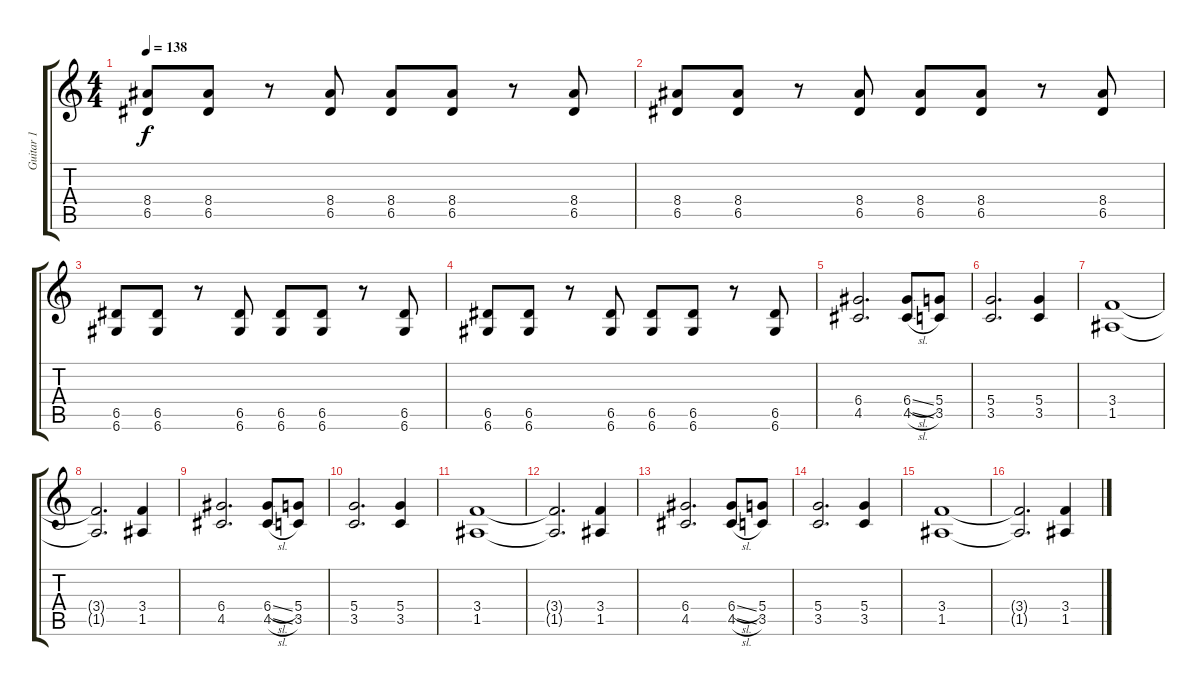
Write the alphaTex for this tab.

\track ("Guitar 1" "Guitar 1") {instrument distortionguitar}
\staff {score tabs}
\tuning (E4 B3 G3 D3 A2 D2) {hide}
\ts (4 4)
\tempo 138
\clef g2
\ks c
(8.4 6.5).8{dy f} (8.4 6.5).8 r.8 (8.4 6.5).8 (8.4 6.5).8 (8.4 6.5).8 r.8 (8.4 6.5).8 |
(8.4 6.5).8 (8.4 6.5).8 r.8 (8.4 6.5).8 (8.4 6.5).8 (8.4 6.5).8 r.8 (8.4 6.5).8 |
(6.5 6.6).8 (6.5 6.6).8 r.8 (6.5 6.6).8 (6.5 6.6).8 (6.5 6.6).8 r.8 (6.5 6.6).8 |
(6.5 6.6).8 (6.5 6.6).8 r.8 (6.5 6.6).8 (6.5 6.6).8 (6.5 6.6).8 r.8 (6.5 6.6).8 |
(6.4 4.5).2{d} (6.4{sl} 4.5{sl}).8 (5.4 3.5).8 |
(5.4 3.5).2{d} (5.4 3.5).4 |
(3.4 1.5).1 |
(3.4{t} 1.5{t}).2{d} (3.4 1.5).4 |
(6.4 4.5).2{d} (6.4{sl} 4.5{sl}).8 (5.4 3.5).8 |
(5.4 3.5).2{d} (5.4 3.5).4 |
(3.4 1.5).1 |
(3.4{t} 1.5{t}).2{d} (3.4 1.5).4 |
(6.4 4.5).2{d} (6.4{sl} 4.5{sl}).8 (5.4 3.5).8 |
(5.4 3.5).2{d} (5.4 3.5).4 |
(3.4 1.5).1 |
(3.4{t} 1.5{t}).2{d} (3.4 1.5).4
